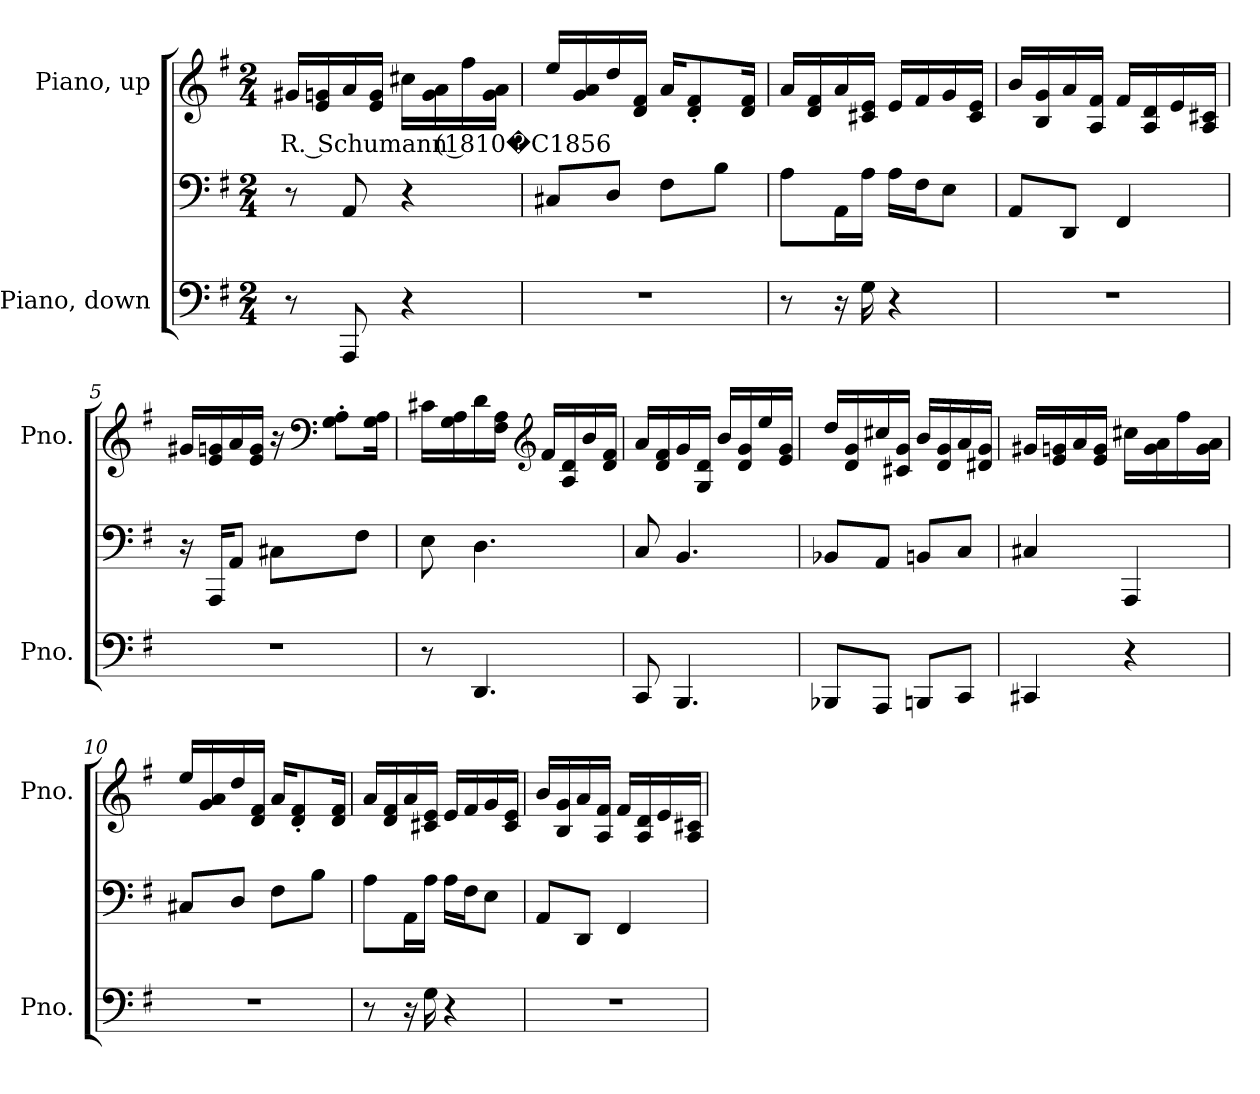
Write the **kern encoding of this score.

**kern	**kern	**kern	**text
*part2	*part2	*part1	*part1
*staff3	*staff2	*staff1	*staff1
*I"Piano, down	*	*I"Piano, up	*
*I'Pno.	*	*I'Pno.	*
*clefF4	*clefF4	*clefG2	*
*k[f#]	*k[f#]	*k[f#]	*
*M2/4	*M2/4	*M2/4	*
*MM84	*MM84	*MM84	*
=1	=1	=1	=1
!	!	!	!LO:LY:b
8r	8r	16g#X/LL	R. Schumann (1810�C1856
.	.	16e/ 16gn/	.
8AAA/	8AA/	16a/	.
.	.	16e/ 16g/JJ	.
4r	4r	16cc#X\LL	.
.	.	16g\ 16a\	.
.	.	16ff#\	.
.	.	16g\ 16a\JJ	.
=2	=2	=2	=2
2r	8C#X/L	16ee/LL	.
.	.	16g/ 16a/	.
.	8D/J	16dd/	.
.	.	16d/ 16f#/JJ	.
.	8F#\L	16a/KL	.
.	.	8d/' 8f#/'	.
.	8B\J	.	.
.	.	16d/ 16f#/Jk	.
!!LO:LB:g=z
=3	=3	=3	=3
8r	8A\L	16a/LL	.
.	.	16d/ 16f#/	.
16r	16AA\L	16a/	.
16G\	16A\JJ	16c#X/ 16e/JJ	.
4r	16A\LL	16e/LL	.
.	16F#\J	16f#/	.
.	8E\J	16g/	.
.	.	16c#/ 16e/JJ	.
=4	=4	=4	=4
2r	8AA/L	16b/LL	.
.	.	16B/ 16g/	.
.	8DD/J	16a/	.
.	.	16A/ 16f#/JJ	.
.	4FF#/	16f#/LL	.
.	.	16A/ 16d/	.
.	.	16e/	.
.	.	16A/ 16c#X/JJ	.
=5	=5	=5	=5
2r	16r	16g#X/LL	.
.	16AAA/KL	16e/ 16gn/	.
.	8AA/J	16a/	.
.	.	16e/ 16g/JJ	.
.	8C#X\L	16r	.
*	*	*clefF4	*
.	.	8G\' 8A\'L	.
.	8F#\J	.	.
.	.	16G\ 16A\Jk	.
=6	=6	=6	=6
8r	8E\	16c#X\LL	.
.	.	16G\ 16A\	.
4.DD/	4.D\	16d\	.
.	.	16F#\ 16A\JJ	.
*	*	*clefG2	*
.	.	16f#/LL	.
.	.	16A/ 16d/	.
.	.	16b/	.
.	.	16d/ 16f#/JJ	.
!!LO:LB:g=z
=7	=7	=7	=7
8CC/	8C/	16a/LL	.
.	.	16d/ 16f#/	.
4.BBB/	4.BB/	16g/	.
.	.	16G/ 16d/JJ	.
.	.	16b/LL	.
.	.	16d/ 16g/	.
.	.	16ee/	.
.	.	16e/ 16g/JJ	.
=8	=8	=8	=8
8BBB-X/L	8BB-X/L	16dd/LL	.
.	.	16d/ 16g/	.
8AAA/J	8AA/J	16cc#X/	.
.	.	16c#X/ 16g/JJ	.
8BBBn/L	8BBn/L	16b/LL	.
.	.	16d/ 16g/	.
8CC/J	8C/J	16a/	.
.	.	16d#X/ 16g/JJ	.
=9	=9	=9	=9
4CC#X/	4C#X/	16g#X/LL	.
.	.	16e/ 16gn/	.
.	.	16a/	.
.	.	16e/ 16g/JJ	.
4r	4AAA/	16cc#X\LL	.
.	.	16g\ 16a\	.
.	.	16ff#\	.
.	.	16g\ 16a\JJ	.
=10	=10	=10	=10
2r	8C#X/L	16ee/LL	.
.	.	16g/ 16a/	.
.	8D/J	16dd/	.
.	.	16d/ 16f#/JJ	.
.	8F#\L	16a/KL	.
.	.	8d/' 8f#/'	.
.	8B\J	.	.
.	.	16d/ 16f#/Jk	.
!!LO:LB:g=z
=11	=11	=11	=11
8r	8A\L	16a/LL	.
.	.	16d/ 16f#/	.
16r	16AA\L	16a/	.
16G\	16A\JJ	16c#X/ 16e/JJ	.
4r	16A\LL	16e/LL	.
.	16F#\J	16f#/	.
.	8E\J	16g/	.
.	.	16c#/ 16e/JJ	.
=12	=12	=12	=12
2r	8AA/L	16b/LL	.
.	.	16B/ 16g/	.
.	8DD/J	16a/	.
.	.	16A/ 16f#/JJ	.
.	4FF#/	16f#/LL	.
.	.	16A/ 16d/	.
.	.	16e/	.
.	.	16A/ 16c#X/JJ	.
=	=	=	=
*-	*-	*-	*-
